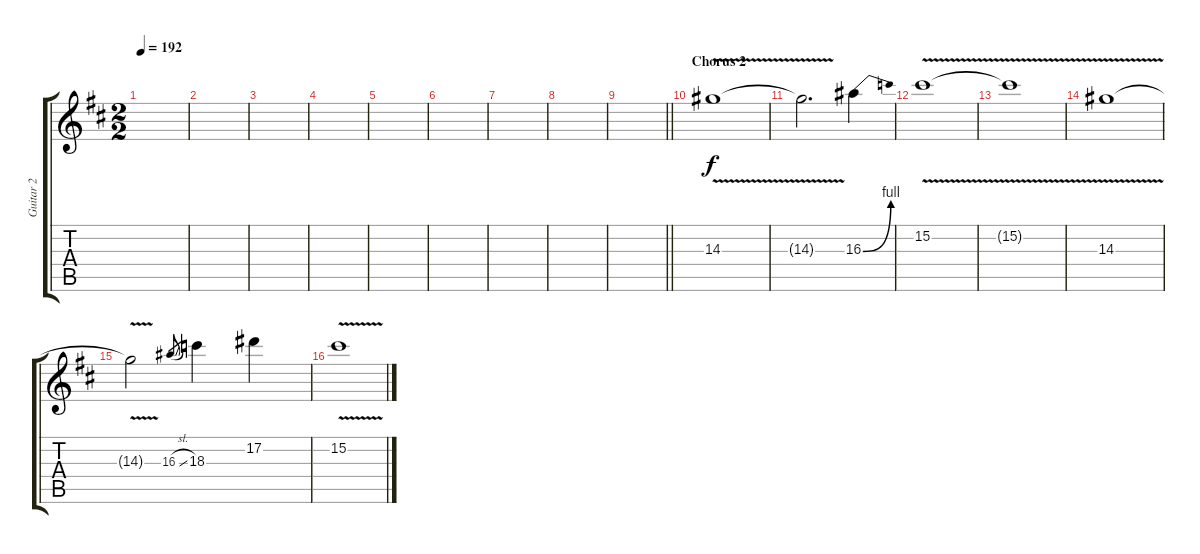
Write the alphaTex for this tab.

\track ("Guitar 2" "Guitar 2") {instrument electricguitarjazz}
\staff {score tabs}
\tuning (Eb4 Bb3 Gb3 Db3 Ab2 Eb2) {hide}
\ts (2 2)
\tempo 192
\clef g2
\ks d
|
|
|
|
|
|
|
|
\barLineRight lightlight
|
\section ("" "Chorus 2")
14.3{v}.1 |
14.3{t}.2{d} 16.3{be (bend 0 0 60 4)}.4 |
15.2{v}.1 |
15.2{t}.1 |
14.3{v}.1 |
14.3{t}.2 16.3{sl}.8{gr} 18.3.4 17.2.4 |
15.2{v}.1
